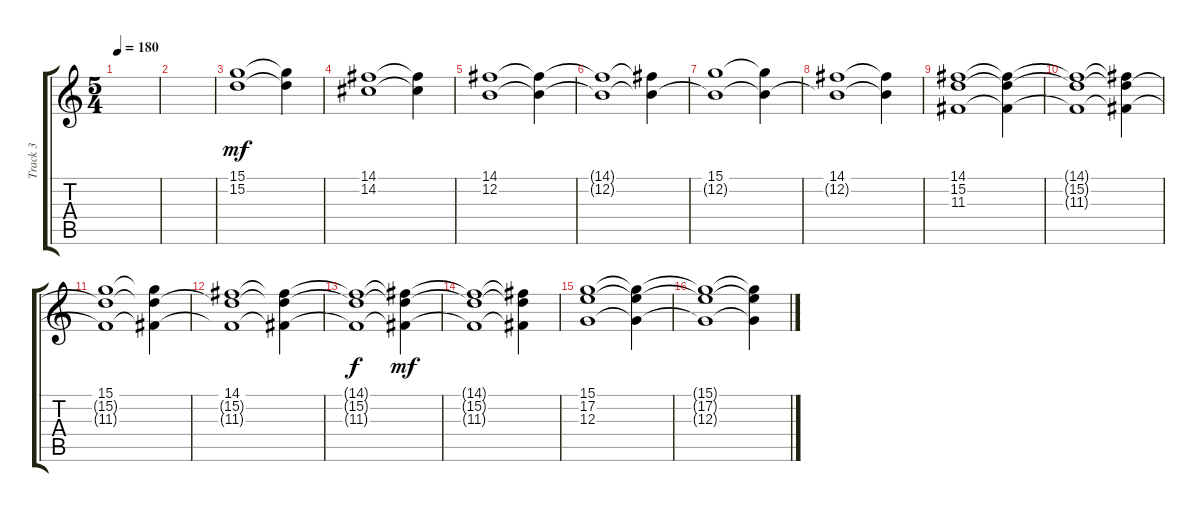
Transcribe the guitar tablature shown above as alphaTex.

\track ("Track 3" "Track 3") {instrument choiraahs}
\staff {score tabs}
\tuning (E4 B3 G3 D3 A2 E2) {hide}
\ts (5 4)
\tempo 180
\clef g2
\ks c
|
|
(15.1 15.2).1{dy mf} (15.1{t} 15.2{t}).4 |
(14.1 14.2).1 (14.1{t} 14.2{t}).4 |
(14.1 12.2).1 (14.1{t} 12.2{t}).4 |
(14.1{t} 12.2{t}).1 (14.1{t} 12.2{t}).4 |
(15.1 12.2{t}).1 (15.1{t} 12.2{t}).4 |
(14.1 12.2{t}).1 (14.1{t} 12.2{t}).4 |
(14.1 15.2 11.3).1 (14.1{t} 15.2{t} 11.3{t}).4 |
(14.1{t} 15.2{t} 11.3{t}).1 (14.1{t} 15.2{t} 11.3{t}).4 |
(15.1 15.2{t} 11.3{t}).1 (15.1{t} 15.2{t} 11.3{t}).4 |
(14.1 15.2{t} 11.3{t}).1 (14.1{t} 15.2{t} 11.3{t}).4 |
(14.1{t} 15.2{t} 11.3{t}).1{dy f} (14.1{t} 15.2{t} 11.3{t}).4{dy mf} |
(14.1{t} 15.2{t} 11.3{t}).1 (14.1{t} 15.2{t} 11.3{t}).4 |
(15.1 17.2 12.3).1 (15.1{t} 17.2{t} 12.3{t}).4 |
(15.1{t} 17.2{t} 12.3{t}).1 (15.1{t} 17.2{t} 12.3{t}).4
